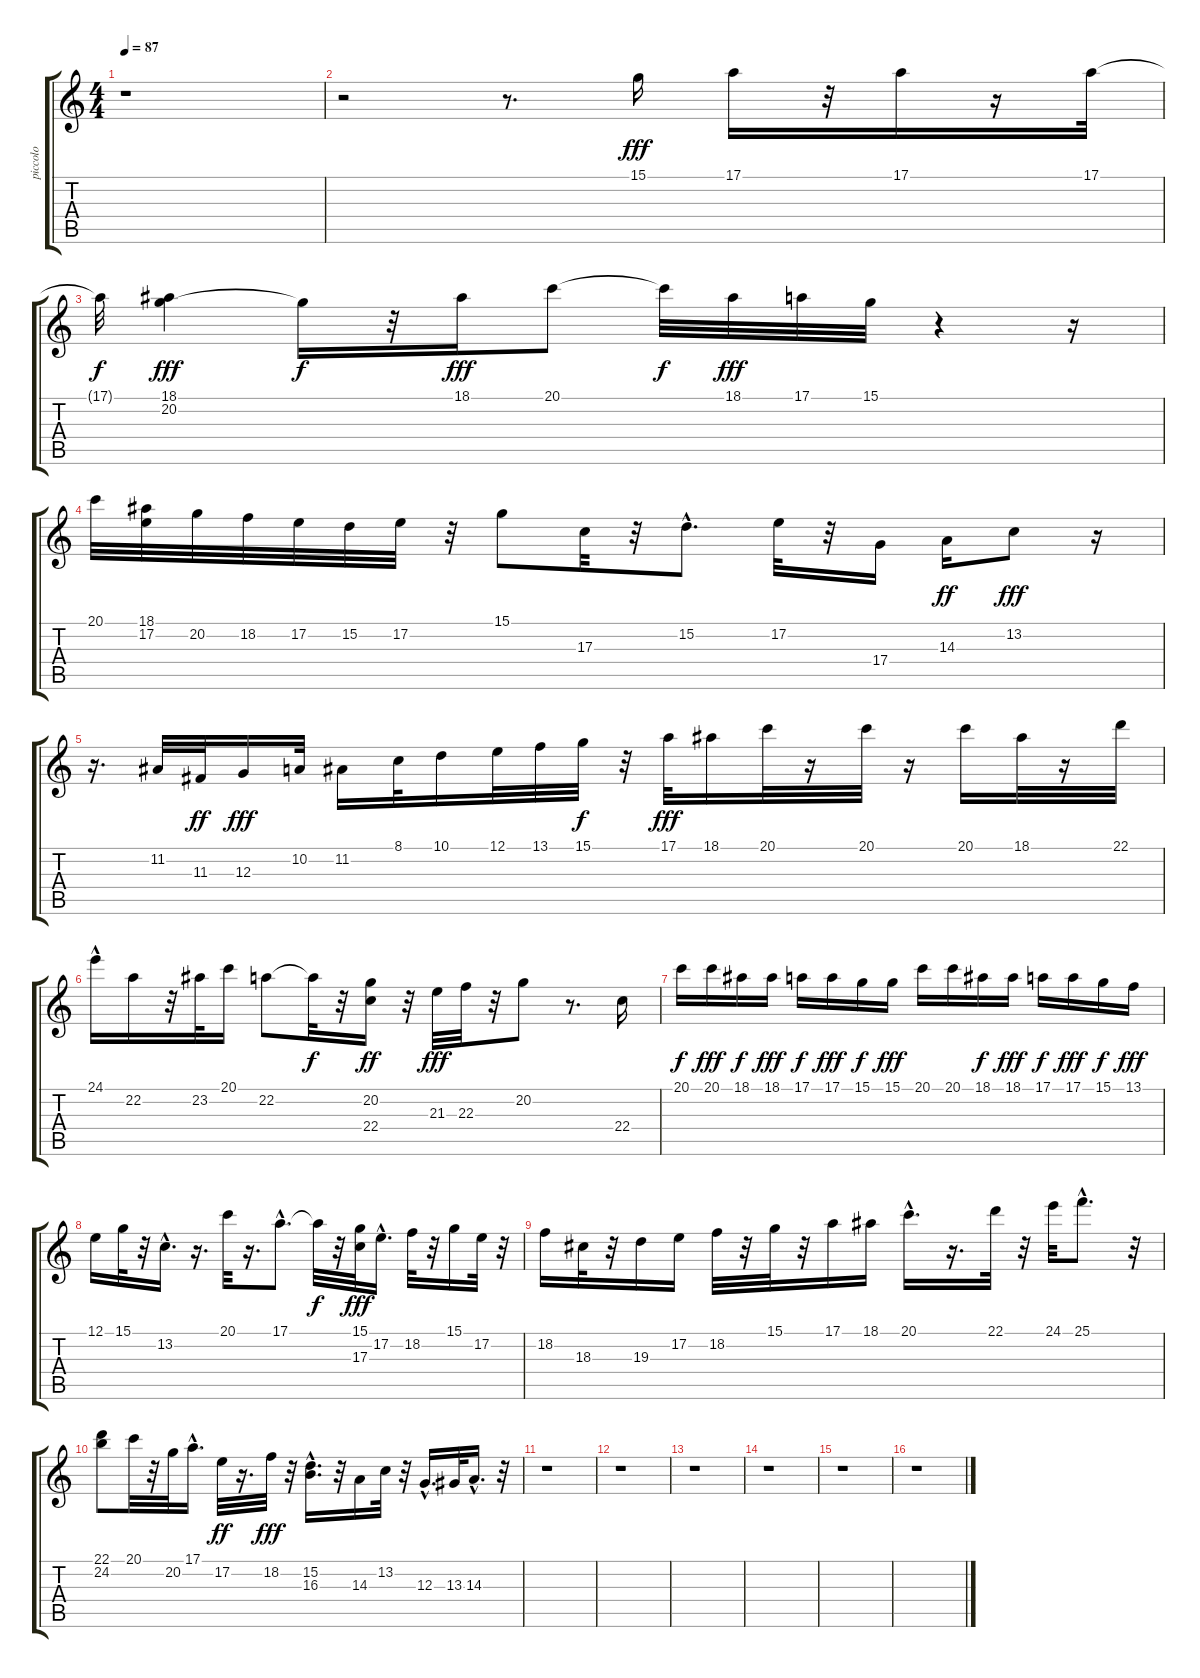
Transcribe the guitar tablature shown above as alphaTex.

\track ("piccolo" "piccolo") {instrument piccolo}
\staff {score tabs}
\tuning (E4 B3 G3 D3 A2 E2) {hide}
\ts (4 4)
\tempo 87
\clef g2
\ks c
r.1{dy fff} |
r.2 r.8{d} 15.1.16{volume 6 balance 9 instrument piccolo} 17.1.16 r.32 17.1.16 r.16 17.1.32 |
17.1{t}.32{dy f} (18.1 20.2).4{dy fff} 20.2{t}.16{dy f} r.32 18.1.16{dy fff} 20.1.8 20.1{t}.32{dy f} 18.1.32{dy fff} 17.1.32 15.1.32 r.4 r.16 |
20.1.32 (18.1 17.2).32 20.2.32 18.2.32 17.2.32 15.2.32 17.2.32 r.32 15.1.8 17.3.32 r.32 15.2{hac}.8{d} 17.2.32 r.32 17.4.16 14.3.16{dy ff} 13.2.8{dy fff} r.16 |
r.16{d} 11.2.32 11.3.32{dy ff} 12.3.16{dy fff} 10.2.32 11.2.16 8.1.32 10.1.16 12.1.32 13.1.32 15.1.32{dy f} r.32 17.1.32{dy fff} 18.1.16 20.1.32 r.16 20.1.32 r.16 20.1.16 18.1.32 r.16 22.1.32 |
24.1{hac}.16 22.2.16 r.32 23.2.32 20.1.16 22.2.8 22.2{t}.32{dy f} r.32 (20.2 22.4).16{dy ff} r.32 21.3.32{dy fff} 22.3.32 r.32 20.2.8 r.8{d} 22.4.16 |
20.1.16{dy f} 20.1.16{dy fff} 18.1.16{dy f} 18.1.16{dy fff} 17.1.16{dy f} 17.1.16{dy fff} 15.1.16{dy f} 15.1.16{dy fff} 20.1.16 20.1.16 18.1.16{dy f} 18.1.16{dy fff} 17.1.16{dy f} 17.1.16{dy fff} 15.1.16{dy f} 13.1.16{dy fff} |
12.1.16 15.1.32 r.32 13.2{hac}.16{d} r.16{d} 20.1.32 r.16{d} 17.1{hac}.8{d} 17.1{t}.32{dy f} r.32 (15.1 17.3).32{dy fff} 17.2{hac}.16{d} 18.2.32 r.32 15.1.16 17.2.32 r.32 |
18.2.16 18.3.32 r.32 19.3.16 17.2.16 18.2.32 r.32 15.1.32 r.32 17.1.16 18.1.16 20.1{hac}.16{d} r.16{d} 22.1.32 r.32 24.1.32 25.1{hac}.8{d} r.32 |
(22.1 24.2).8 20.1.32 r.32 20.2.32 17.1{hac}.16{d} 17.2.32{dy ff} r.16{d} 18.2.32{dy fff} r.32 (15.2 16.3{hac}).16{d} r.32 14.3.16 13.2.32 r.32 12.3{hac}.16{d} 13.3.32 14.3{hac}.16{d} r.32 |
r.1 |
r.1 |
r.1 |
r.1 |
r.1 |
r.1
